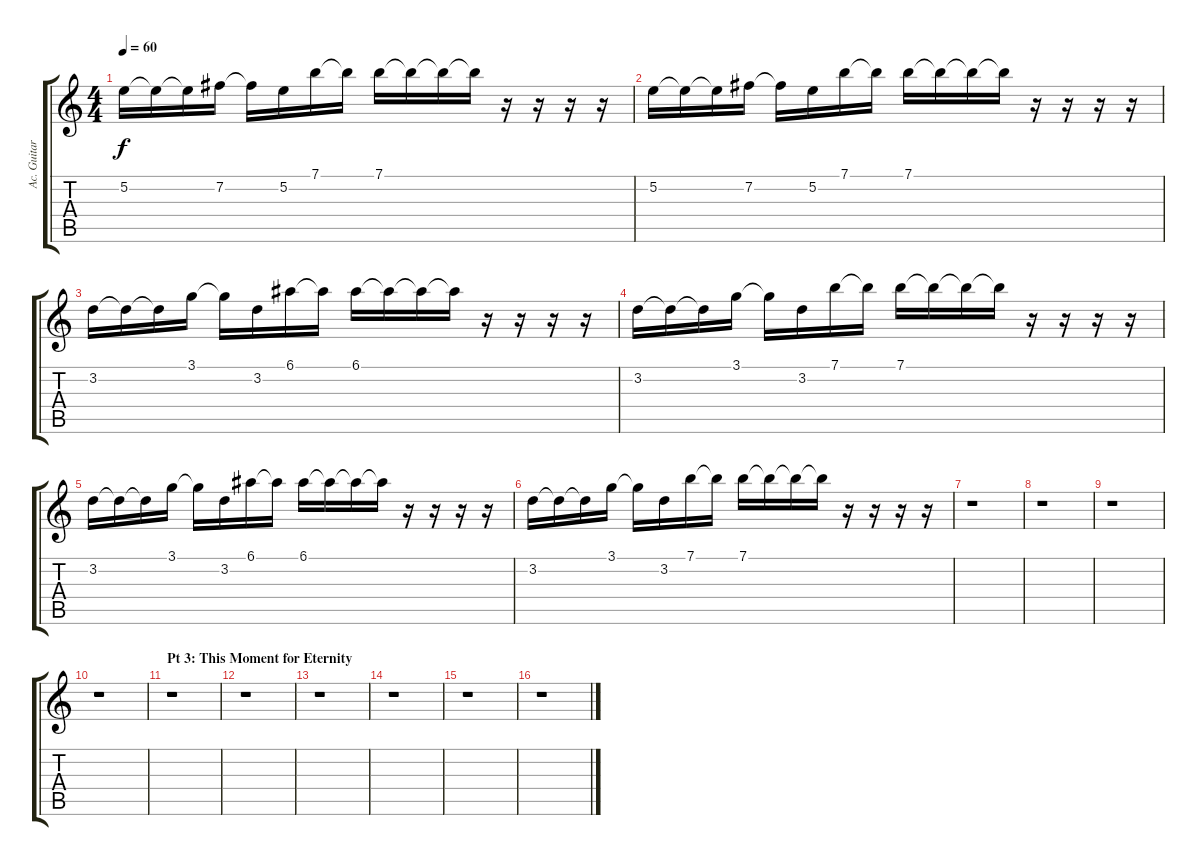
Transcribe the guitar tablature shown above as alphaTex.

\track ("Ac. Guitar 2" "Ac. Guitar") {instrument acousticguitarnylon}
\staff {score tabs}
\tuning (E4 B3 G3 D3 A2 E2) {hide}
\ts (4 4)
\tempo 60
\clef g2
\ks c
5.2.16{dy f} 5.2{t}.16 5.2{t}.16 7.2.16 7.2{t}.16 5.2.16 7.1.16 7.1{t}.16 7.1.16 7.1{t}.16 7.1{t}.16 7.1{t}.16 r.16 r.16 r.16 r.16 |
5.2.16 5.2{t}.16 5.2{t}.16 7.2.16 7.2{t}.16 5.2.16 7.1.16 7.1{t}.16 7.1.16 7.1{t}.16 7.1{t}.16 7.1{t}.16 r.16 r.16 r.16 r.16 |
3.2.16 3.2{t}.16 3.2{t}.16 3.1.16 3.1{t}.16 3.2.16 6.1.16 6.1{t}.16 6.1.16 6.1{t}.16 6.1{t}.16 6.1{t}.16 r.16 r.16 r.16 r.16 |
3.2.16 3.2{t}.16 3.2{t}.16 3.1.16 3.1{t}.16 3.2.16 7.1.16 7.1{t}.16 7.1.16 7.1{t}.16 7.1{t}.16 7.1{t}.16 r.16 r.16 r.16 r.16 |
3.2.16 3.2{t}.16 3.2{t}.16 3.1.16 3.1{t}.16 3.2.16 6.1.16 6.1{t}.16 6.1.16 6.1{t}.16 6.1{t}.16 6.1{t}.16 r.16 r.16 r.16 r.16 |
3.2.16 3.2{t}.16 3.2{t}.16 3.1.16 3.1{t}.16 3.2.16 7.1.16 7.1{t}.16 7.1.16 7.1{t}.16 7.1{t}.16 7.1{t}.16 r.16 r.16 r.16 r.16 |
r.1 |
r.1 |
r.1 |
r.1 |
\section ("" "Pt 3: This Moment for Eternity")
r.1 |
r.1 |
r.1 |
r.1 |
r.1 |
r.1
